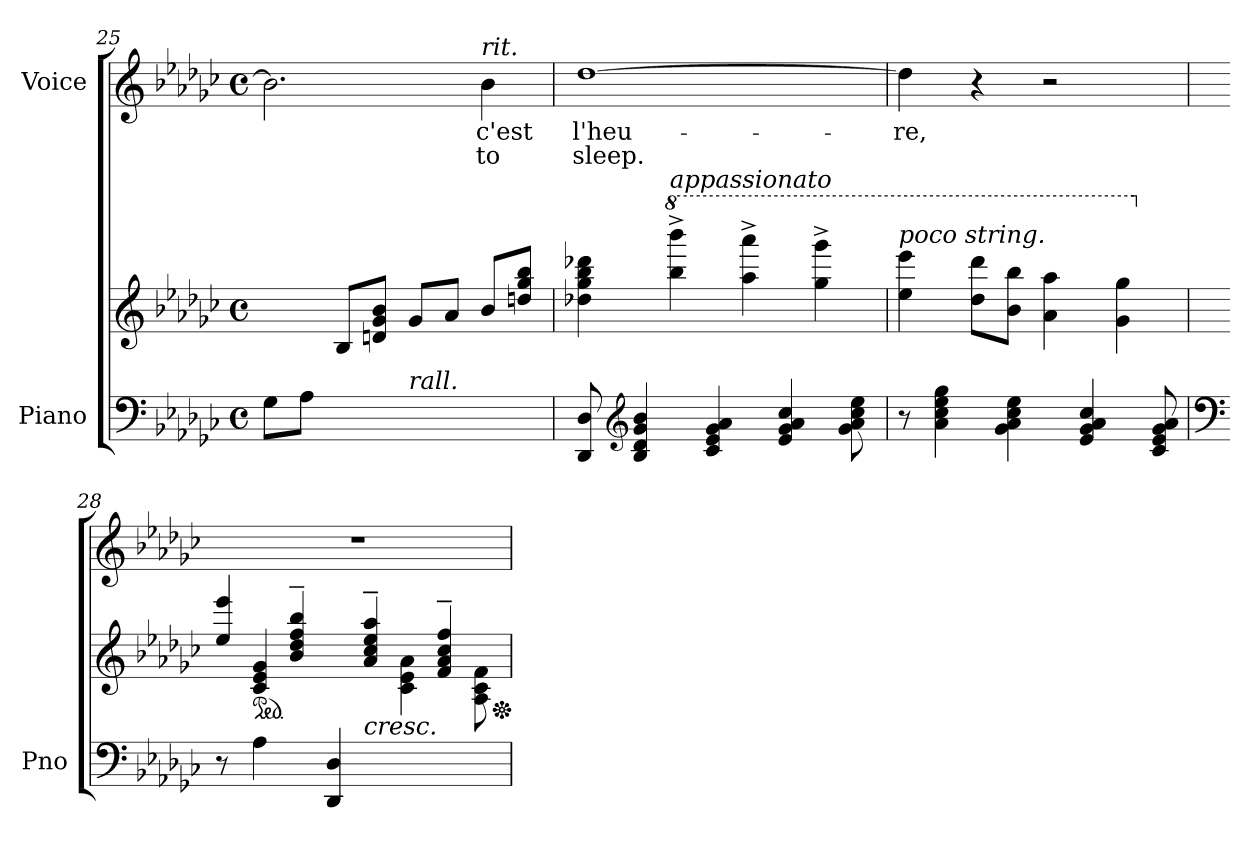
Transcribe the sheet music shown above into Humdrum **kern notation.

**kern	**kern	**kern	**text	**text
*part2	*part2	*part1	*part1	*part1
*staff3	*staff2	*staff1	*staff1	*staff1
*I"Piano	*	*I"Voice	*	*
*I'Pno	*	*	*	*
*clefF4	*clefG2	*clefG2	*	*
*k[b-e-a-d-g-c-]	*k[b-e-a-d-g-c-]	*k[b-e-a-d-g-c-]	*	*
*M4/4	*M4/4	*M4/4	*	*
*met(c)	*met(c)	*met(c)	*	*
=25	=25	=25	=25	=25
*	*^	*	*	*
(8G-\L	1ryy	4ryy	2.b-\]	.	.
8A-\J	.	.	.	.	.
4ryy	.	8B-/L	.	.	.
.	.	8dn/ 8g-/ 8b-/J)	.	.	.
!LO:TX:i:t=rall.	!	!	!	!	!
2ryy	.	8g-/L	.	.	.
.	.	8a-/J	.	.	.
!	!	!	!LO:TX:i:t=rit.	!	!
.	.	8b-/L	4b-\	c'est	to
.	.	8ddn/ 8gg-/ 8bb-/J	.	.	.
=26	=26	=26	=26	=26	=26
*	*v	*v	*	*	*
8DD-/ 8D-/	4dd-X\ 4gg-\ 4bb-\ 4ddd-X\	[1dd-	l'heu-	sleep.
*clefG2	*	*	*	*
4B-/ 4d-/ 4g-/ 4b-/	.	.	.	.
*	*8va	*	*	*
!	!LO:TX:i:t=appassionato	!	!	!
.	4bbb-\^ 4bbbb-\^	.	.	.
4c-/ 4e-/ 4g-/ 4a-/	.	.	.	.
.	4aaa-\^ 4aaaa-\^	.	.	.
4e-/ 4g-/ 4a-/ 4cc-/	.	.	.	.
.	4ggg-\^ 4gggg-\^	.	.	.
8g-\ 8a-\ 8cc-\ 8ee-\	.	.	.	.
=27	=27	=27	=27	=27
!	!LO:TX:i:t=poco string.	!	!	!
8r	4eee-\ 4eeee-\	4dd-\]	-re,	.
4a-\ 4cc-\ 4ee-\ 4gg-\	.	.	.	.
.	8ddd-\ 8dddd-\L	4r	.	.
4g-\ 4a-\ 4cc-\ 4ee-\	8bb-\ 8bbb-\J	.	.	.
.	4aa-\ 4aaa-\	2r	.	.
4e-/ 4g-/ 4a-/ 4cc-/	.	.	.	.
.	4gg-\ 4ggg-\	.	.	.
8c-/ 8e-/ 8g-/ 8a-/	.	.	.	.
=28	=28	=28	=28	=28
*clefF4	*	*	*	*
*^	*	*	*	*
*	*	*X8va	*	*	*
*	*	*^	*	*	*
8r	8ryy	4ee-/ 4eee-/	8ryy	1r	.	.
*	*	*ped	*	*	*	*
4ryy	4A-\	.	4c-/ 4e-/ 4g-/	.	.	.
.	.	4b-/~> 4dd-/~> 4ff/~> 4bb-/~>	.	.	.	.
4DD-/ 4D-/	4.ryy	.	4ryy	.	.	.
!	!	!LO:TX:b:i:t=cresc.	!	!	!	!
.	.	4a-/~> 4cc-/~> 4ee-/~> 4aa-/~>	.	.	.	.
4.ryy	.	.	4c-\ 4e-\ 4a-\	.	.	.
.	4ryy	4f/~> 4a-/~> 4cc-/~> 4ff/~>	.	.	.	.
.	.	.	8A-\ 8c-\ 8f\	.	.	.
*v	*v	*	*	*	*	*
*	*Xped	*	*	*	*
*	*v	*v	*	*	*
=	=	=	=	=
*-	*-	*-	*-	*-
